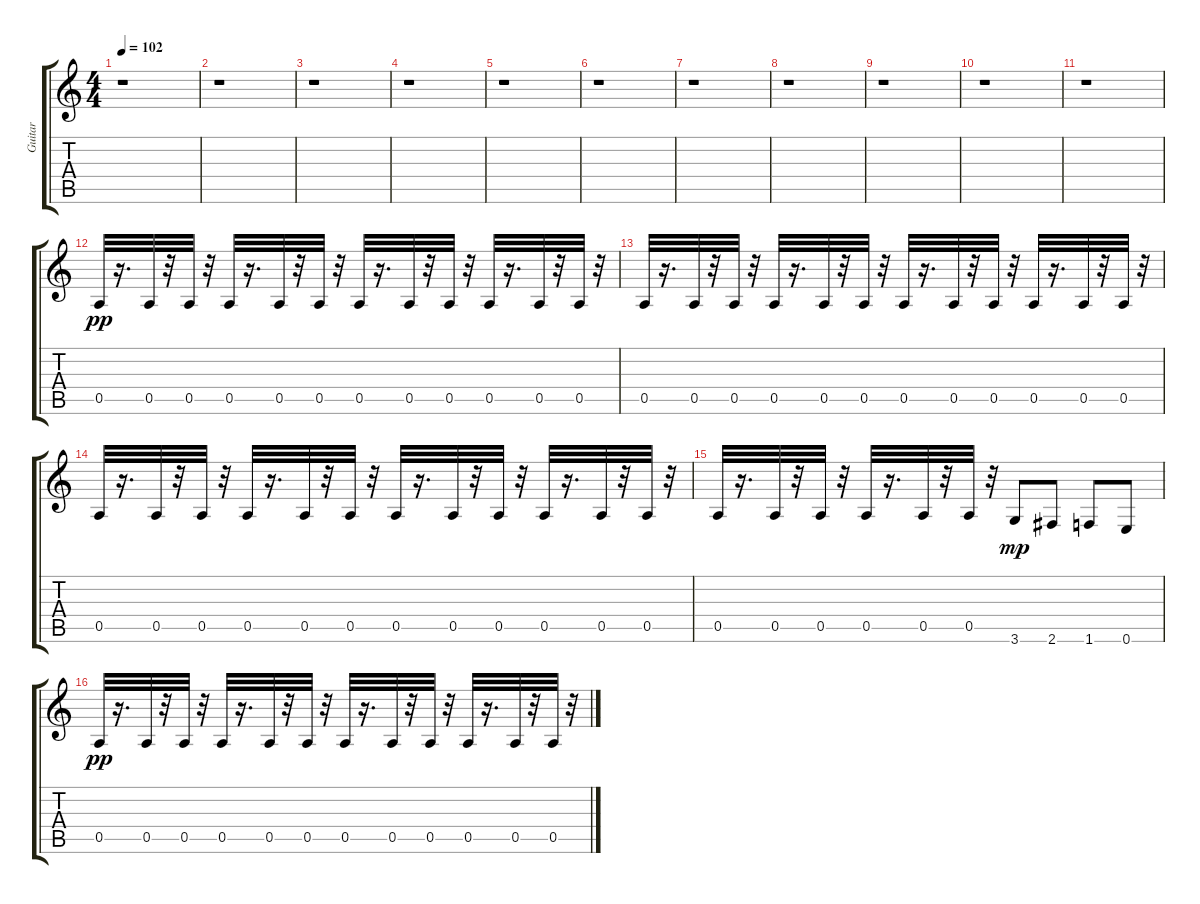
\track ("Guitar   " "Guitar   ") {instrument distortionguitar}
\staff {score tabs}
\tuning (E4 B3 G3 D3 A2 E2) {hide}
\ts (4 4)
\tempo 102
\clef g2
\ks c
r.1{dy pp} |
r.1 |
r.1 |
r.1 |
r.1 |
r.1 |
r.1 |
r.1 |
r.1 |
r.1 |
r.1 |
0.5.32 r.16{d} 0.5.32 r.32 0.5.32 r.32 0.5.32 r.16{d} 0.5.32 r.32 0.5.32 r.32 0.5.32 r.16{d} 0.5.32 r.32 0.5.32 r.32 0.5.32 r.16{d} 0.5.32 r.32 0.5.32 r.32 |
0.5.32 r.16{d} 0.5.32 r.32 0.5.32 r.32 0.5.32 r.16{d} 0.5.32 r.32 0.5.32 r.32 0.5.32 r.16{d} 0.5.32 r.32 0.5.32 r.32 0.5.32 r.16{d} 0.5.32 r.32 0.5.32 r.32 |
0.5.32 r.16{d} 0.5.32 r.32 0.5.32 r.32 0.5.32 r.16{d} 0.5.32 r.32 0.5.32 r.32 0.5.32 r.16{d} 0.5.32 r.32 0.5.32 r.32 0.5.32 r.16{d} 0.5.32 r.32 0.5.32 r.32 |
0.5.32 r.16{d} 0.5.32 r.32 0.5.32 r.32 0.5.32 r.16{d} 0.5.32 r.32 0.5.32 r.32 3.6.8{dy mp} 2.6.8 1.6.8 0.6.8 |
0.5.32{dy pp} r.16{d} 0.5.32 r.32 0.5.32 r.32 0.5.32 r.16{d} 0.5.32 r.32 0.5.32 r.32 0.5.32 r.16{d} 0.5.32 r.32 0.5.32 r.32 0.5.32 r.16{d} 0.5.32 r.32 0.5.32 r.32
